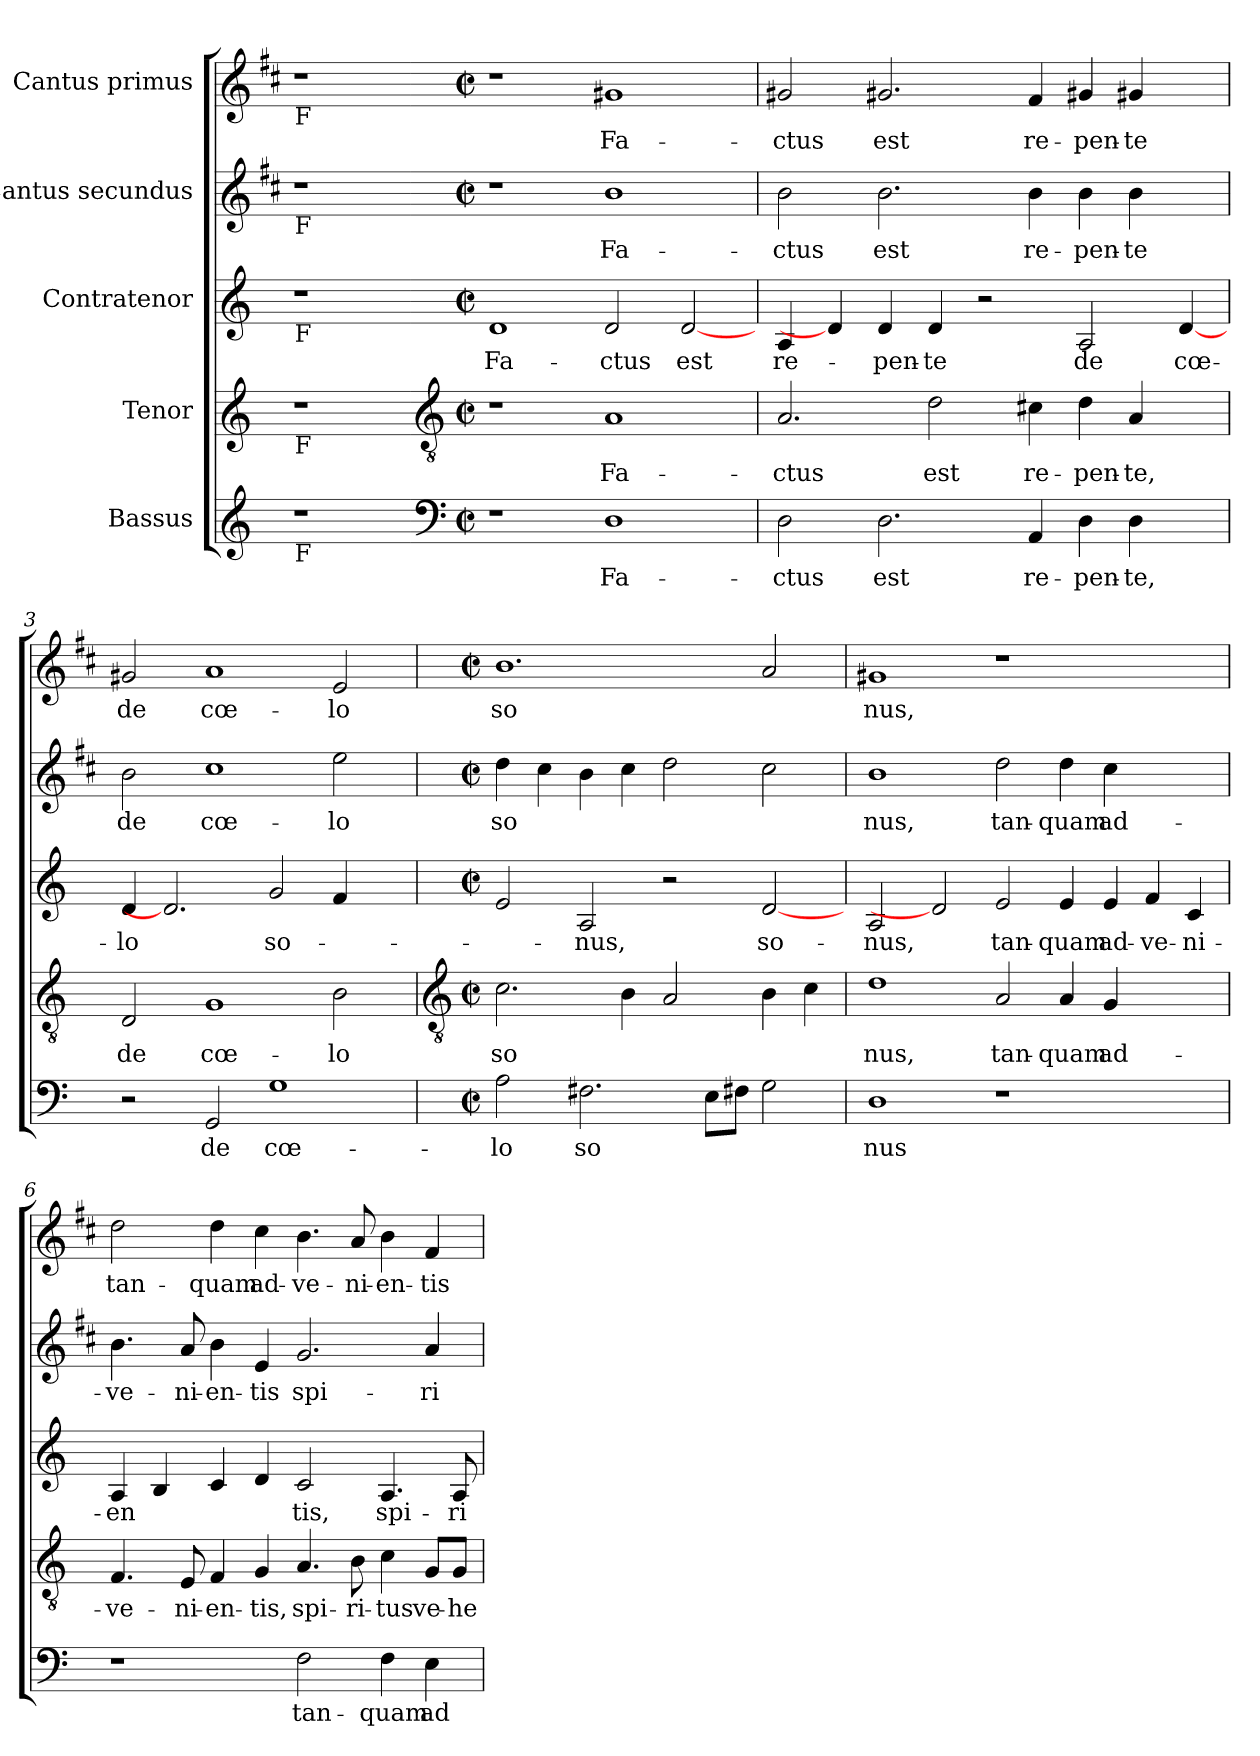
**kern	**text	**kern	**text	**kern	**text	**kern	**text	**kern	**text
*part5	*part5	*part4	*part4	*part3	*part3	*part2	*part2	*part1	*part1
*staff5	*staff5	*staff4	*staff4	*staff3	*staff3	*staff2	*staff2	*staff1	*staff1
*I"Bassus	*	*I"Tenor	*	*I"Contratenor	*	*I"Cantus secundus	*	*I"Cantus primus	*
*clefG2	*	*clefG2	*	*clefG2	*	*clefG2	*	*clefG2	*
*	*	*	*	*	*	*ITrd1c2	*	*ITrd1c2	*
*k[]	*	*k[]	*	*k[]	*	*k[]	*	*k[]	*
*C:	*	*C:	*	*C:	*	*C:	*	*C:	*
=	=	=	=	=	=	=	=	=	=
!	!	!	!	!	!	!	!	!LO:TX:b:t=F	!
!	!	!	!	!	!	!LO:TX:b:t=F	!	!	!
!	!	!	!	!LO:TX:b:t=F	!	!	!	!	!
!	!	!LO:TX:b:t=F	!	!	!	!	!	!	!
!LO:TX:b:t=F	!	!	!	!	!	!	!	!	!
1r	.	1r	.	1r	.	1r	.	1r	.
!!LO:LB:g=z
=1-	=1-	=1-	=1-	=1-	=1-	=1-	=1-	=1-	=1-
*clefF4	*	*clefGv2	*	*	*	*	*	*	*
*M4/2	*	*M4/2	*	*M4/2	*	*M4/2	*	*M4/2	*
*met(c|)	*	*met(c|)	*	*met(c|)	*	*met(c|)	*	*met(c|)	*
!	!	!	!	!	!LO:LY:b	!	!	!	!
1r	.	1r	.	1d	Fa-	1r	.	1r	.
!	!LO:LY:b	!	!LO:LY:b	!	!LO:LY:b	!	!LO:LY:b	!	!LO:LY:b
1D	Fa-	1A	Fa-	2d	-ctus	1a	Fa-	1f#X	Fa-
!	!	!	!	!	!LO:LY:b	!	!	!	!
.	.	.	.	[2d	est	.	.	.	.
=2	=2	=2	=2	=2	=2	=2	=2	=2	=2
!	!LO:LY:b	!	!LO:LY:b	!	!LO:LY:b	!	!LO:LY:b	!	!LO:LY:b
2D	-ctus	2.A	-ctus	4A	re-	2a	-ctus	2f#X	-ctus
.	.	.	.	4d]	.	.	.	.	.
!	!LO:LY:b	!	!	!	!LO:LY:b	!	!LO:LY:b	!	!LO:LY:b
2.D	est	.	.	4d	-pen-	2.a	est	2.f#X	est
!	!	!	!LO:LY:b	!	!LO:LY:b	!	!	!	!
.	.	2d	est	4d	-te	.	.	.	.
.	.	.	.	2r	.	.	.	.	.
!	!LO:LY:b	!	!LO:LY:b	!	!	!	!LO:LY:b	!	!LO:LY:b
4AA	re-	4c#X	re-	.	.	4a	re-	4e	re-
!	!LO:LY:b	!	!LO:LY:b	!	!LO:LY:b	!	!LO:LY:b	!	!LO:LY:b
4D	-pen-	4d	-pen-	2A	de	4a	-pen-	4f#X	-pen-
!	!LO:LY:b	!	!LO:LY:b	!	!	!	!LO:LY:b	!	!LO:LY:b
4D	-te,	4A	-te,	.	.	4a	-te	4f#X	-te
!	!	!	!	!	!LO:LY:b	!	!	!	!
4ryy	.	4ryy	.	[4d	cœ-	4ryy	.	4ryy	.
=3	=3	=3	=3	=3	=3	=3	=3	=3	=3
!	!	!	!LO:LY:b	!	!LO:LY:b	!	!LO:LY:b	!	!LO:LY:b
2r	.	2D	de	4d	-lo	2a	de	2f#X	de
.	.	.	.	2.d]	.	.	.	.	.
!	!LO:LY:b	!	!LO:LY:b	!	!	!	!LO:LY:b	!	!LO:LY:b
2GG	de	1G	cœ-	.	.	1b	cœ-	1g	cœ-
!	!LO:LY:b	!	!	!	!LO:LY:b	!	!	!	!
1G	cœ-	.	.	2g	so-	.	.	.	.
!	!	!	!LO:LY:b	!	!	!	!LO:LY:b	!	!LO:LY:b
.	.	2B	-lo	4f	.	2dd	-lo	2d	-lo
.	.	.	.	4ryy	.	.	.	.	.
!!LO:LB:g=z
=4	=4	=4	=4	=4	=4	=4	=4	=4	=4
*	*	*clefGv2	*	*	*	*	*	*	*
*M4/2	*	*M4/2	*	*M4/2	*	*M4/2	*	*M4/2	*
*met(c|)	*	*met(c|)	*	*met(c|)	*	*met(c|)	*	*met(c|)	*
!	!LO:LY:b	!	!LO:LY:b	!	!	!	!LO:LY:b	!	!LO:LY:b
2A	-lo	2.c	so	2e	.	4cc	so	1.a	so
.	.	.	.	.	.	4b	.	.	.
!	!LO:LY:b	!	!	!	!LO:LY:b	!	!	!	!
2.F#X	so	.	.	2A	-nus,	4a	.	.	.
.	.	4B	.	.	.	4b	.	.	.
.	.	2A	.	2r	.	2cc	.	.	.
8EL	.	.	.	.	.	.	.	.	.
8F#XJ	.	.	.	.	.	.	.	.	.
!	!	!	!	!	!LO:LY:b	!	!	!	!
2G	.	4B	.	[2d	so-	2b	.	2g	.
.	.	4c	.	.	.	.	.	.	.
=5	=5	=5	=5	=5	=5	=5	=5	=5	=5
!	!LO:LY:b	!	!LO:LY:b	!	!LO:LY:b	!	!LO:LY:b	!	!LO:LY:b
1D	nus	1d	nus,	2A	-nus,	1a	nus,	1f#X	nus,
.	.	.	.	2d]	.	.	.	.	.
!	!	!	!LO:LY:b	!	!LO:LY:b	!	!LO:LY:b	!	!
1r	.	2A	tan-	2e	tan-	2cc	tan-	1r	.
!	!	!	!LO:LY:b	!	!LO:LY:b	!	!LO:LY:b	!	!
.	.	4A	-quam	4e	-quam	4cc	-quam	.	.
!	!	!	!LO:LY:b	!	!LO:LY:b	!	!LO:LY:b	!	!
.	.	4G	ad-	4e	ad-	4b	ad-	.	.
!	!	!	!	!	!LO:LY:b	!	!	!	!
2ryy	.	2ryy	.	4f	-ve-	2ryy	.	2ryy	.
!	!	!	!	!	!LO:LY:b	!	!	!	!
.	.	.	.	4c	-ni-	.	.	.	.
=6	=6	=6	=6	=6	=6	=6	=6	=6	=6
!	!	!	!LO:LY:b	!	!LO:LY:b	!	!LO:LY:b	!	!LO:LY:b
1r	.	4.F	-ve-	4A	-en	4.a	-ve-	2cc	tan-
.	.	.	.	4B	.	.	.	.	.
!	!	!	!LO:LY:b	!	!	!	!LO:LY:b	!	!
.	.	8E	-ni-	.	.	8g	-ni-	.	.
!	!	!	!LO:LY:b	!	!	!	!LO:LY:b	!	!LO:LY:b
.	.	4F	-en-	4c	.	4a	-en-	4cc	-quam
!	!	!	!LO:LY:b	!	!	!	!LO:LY:b	!	!LO:LY:b
.	.	4G	-tis,	4d	.	4d	-tis	4b	ad-
!	!LO:LY:b	!	!LO:LY:b	!	!LO:LY:b	!	!LO:LY:b	!	!LO:LY:b
2F	tan-	4.A	spi-	2c	tis,	2.f	spi-	4.a	-ve-
!	!	!	!LO:LY:b	!	!	!	!	!	!LO:LY:b
.	.	8B	-ri-	.	.	.	.	8g	-ni-
!	!LO:LY:b	!	!LO:LY:b	!	!LO:LY:b	!	!	!	!LO:LY:b
4F	-quam	4c	-tus	4.A	spi-	.	.	4a	-en-
!	!LO:LY:b	!	!LO:LY:b	!	!	!	!LO:LY:b	!	!LO:LY:b
4E	ad-	8G/L	ve-	.	.	4g	-ri-	4e	-tis
!	!	!	!LO:LY:b	!	!LO:LY:b	!	!	!	!
.	.	8G/J	-he-	8A	-ri-	.	.	.	.
=	=	=	=	=	=	=	=	=	=
*-	*-	*-	*-	*-	*-	*-	*-	*-	*-
